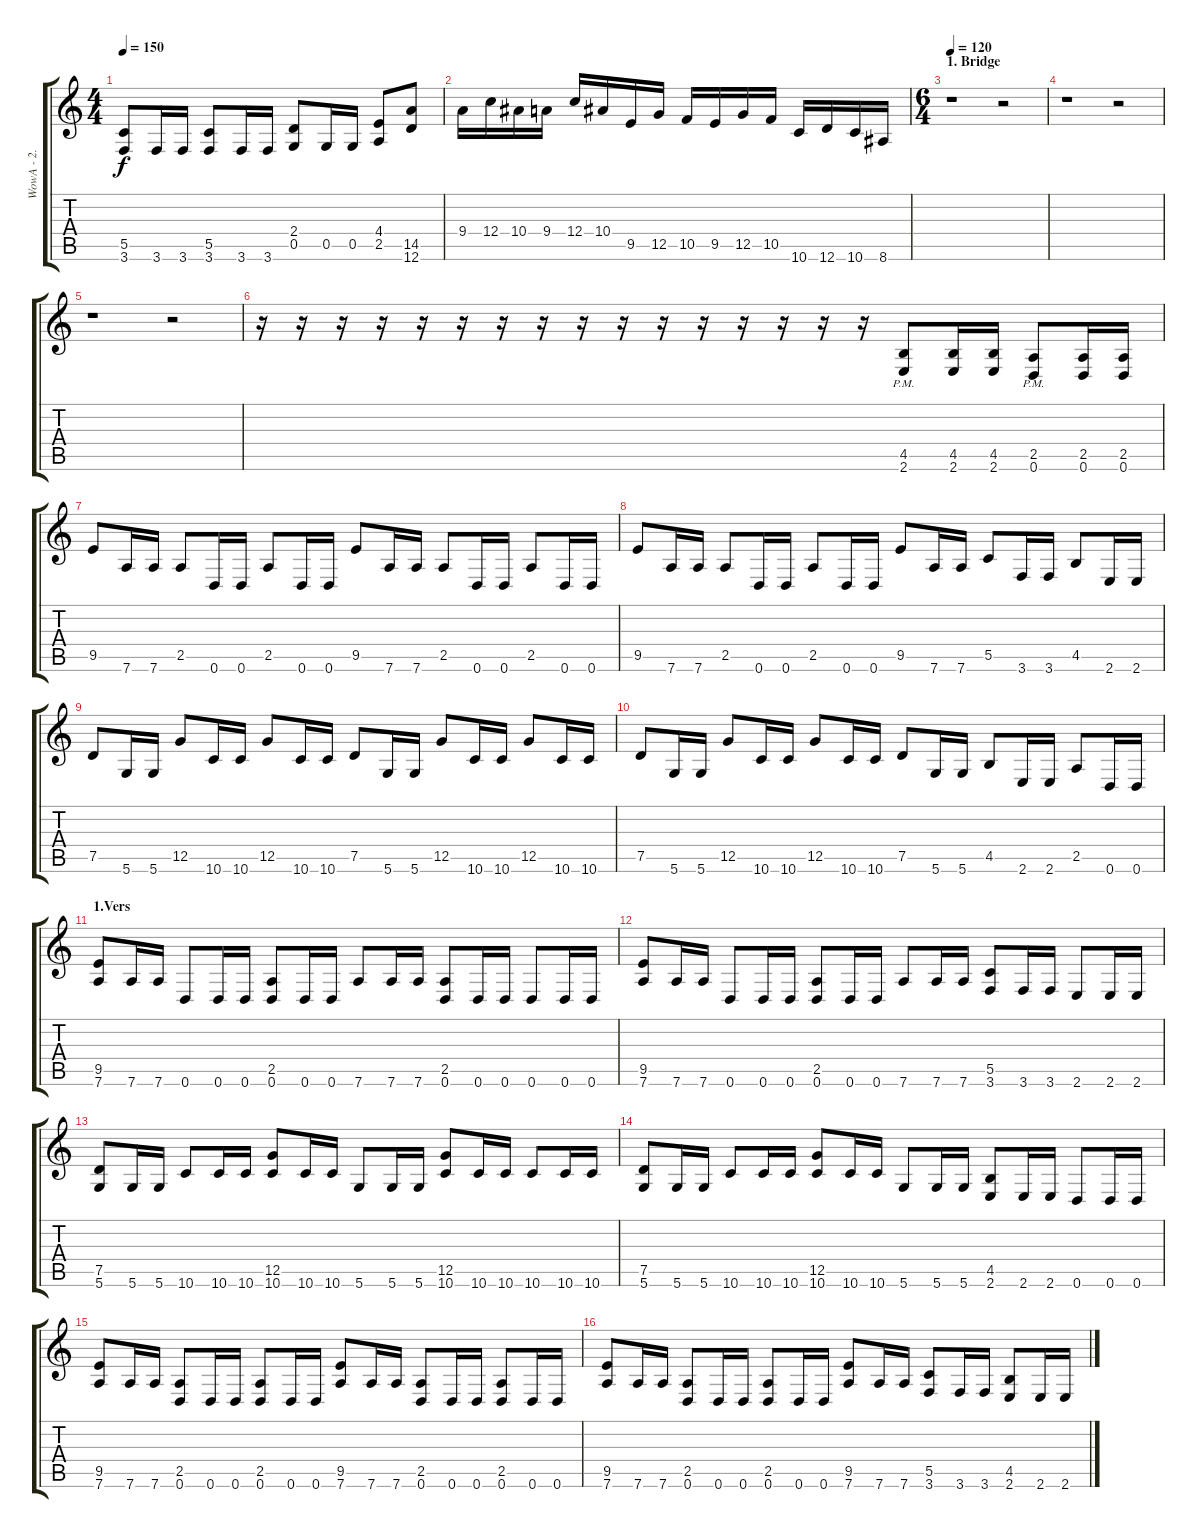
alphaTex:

\track ("WowA - 2. Guitar" "WowA - 2. ") {instrument distortionguitar}
\staff {score tabs}
\tuning (D4 A3 F3 C3 G2 D2) {hide}
\ts (4 4)
\tempo 150
\clef g2
\ks c
(5.5 3.6).8{dy f} 3.6.16 3.6.16 (5.5 3.6).8 3.6.16 3.6.16 (2.4 0.5).8 0.5.16 0.5.16 (4.4 2.5).8 (14.5 12.6).8 |
9.4.16 12.4.16 10.4.16 9.4.16 12.4.16 10.4.16 9.5.16 12.5.16 10.5.16 9.5.16 12.5.16 10.5.16 10.6.16 12.6.16 10.6.16 8.6.16 |
\ts (6 4)
\section ("" "1. Bridge")
\tempo 120
r.1 r.2 |
r.1 r.2 |
r.1 r.2 |
r.16{balance 8} r.16 r.16 r.16 r.16 r.16 r.16 r.16 r.16 r.16 r.16 r.16 r.16 r.16 r.16 r.16 (4.5{pm} 2.6{pm}).8 (4.5 2.6).16 (4.5 2.6).16 (2.5{pm} 0.6{pm}).8 (2.5 0.6).16 (2.5 0.6).16 |
9.5.8 7.6.16 7.6.16 2.5.8 0.6.16 0.6.16 2.5.8 0.6.16 0.6.16 9.5.8 7.6.16 7.6.16 2.5.8 0.6.16 0.6.16 2.5.8 0.6.16 0.6.16 |
9.5.8 7.6.16 7.6.16 2.5.8 0.6.16 0.6.16 2.5.8 0.6.16 0.6.16 9.5.8 7.6.16 7.6.16 5.5.8 3.6.16 3.6.16 4.5.8 2.6.16 2.6.16 |
7.5.8 5.6.16 5.6.16 12.5.8 10.6.16 10.6.16 12.5.8 10.6.16 10.6.16 7.5.8 5.6.16 5.6.16 12.5.8 10.6.16 10.6.16 12.5.8 10.6.16 10.6.16 |
7.5.8 5.6.16 5.6.16 12.5.8 10.6.16 10.6.16 12.5.8 10.6.16 10.6.16 7.5.8 5.6.16 5.6.16 4.5.8 2.6.16 2.6.16 2.5.8 0.6.16 0.6.16 |
\section ("" "1.Vers")
(9.5 7.6).8 7.6.16 7.6.16 0.6.8 0.6.16 0.6.16 (2.5 0.6).8 0.6.16 0.6.16 7.6.8 7.6.16 7.6.16 (2.5 0.6).8 0.6.16 0.6.16 0.6.8 0.6.16 0.6.16 |
(9.5 7.6).8 7.6.16 7.6.16 0.6.8 0.6.16 0.6.16 (2.5 0.6).8 0.6.16 0.6.16 7.6.8 7.6.16 7.6.16 (5.5 3.6).8 3.6.16 3.6.16 2.6.8 2.6.16 2.6.16 |
(7.5 5.6).8 5.6.16 5.6.16 10.6.8 10.6.16 10.6.16 (12.5 10.6).8 10.6.16 10.6.16 5.6.8 5.6.16 5.6.16 (12.5 10.6).8 10.6.16 10.6.16 10.6.8 10.6.16 10.6.16 |
(7.5 5.6).8 5.6.16 5.6.16 10.6.8 10.6.16 10.6.16 (12.5 10.6).8 10.6.16 10.6.16 5.6.8 5.6.16 5.6.16 (4.5 2.6).8 2.6.16 2.6.16 0.6.8 0.6.16 0.6.16 |
(9.5 7.6).8 7.6.16 7.6.16 (2.5 0.6).8 0.6.16 0.6.16 (2.5 0.6).8 0.6.16 0.6.16 (9.5 7.6).8 7.6.16 7.6.16 (2.5 0.6).8 0.6.16 0.6.16 (2.5 0.6).8 0.6.16 0.6.16 |
(9.5 7.6).8 7.6.16 7.6.16 (2.5 0.6).8 0.6.16 0.6.16 (2.5 0.6).8 0.6.16 0.6.16 (9.5 7.6).8 7.6.16 7.6.16 (5.5 3.6).8 3.6.16 3.6.16 (4.5 2.6).8 2.6.16 2.6.16
